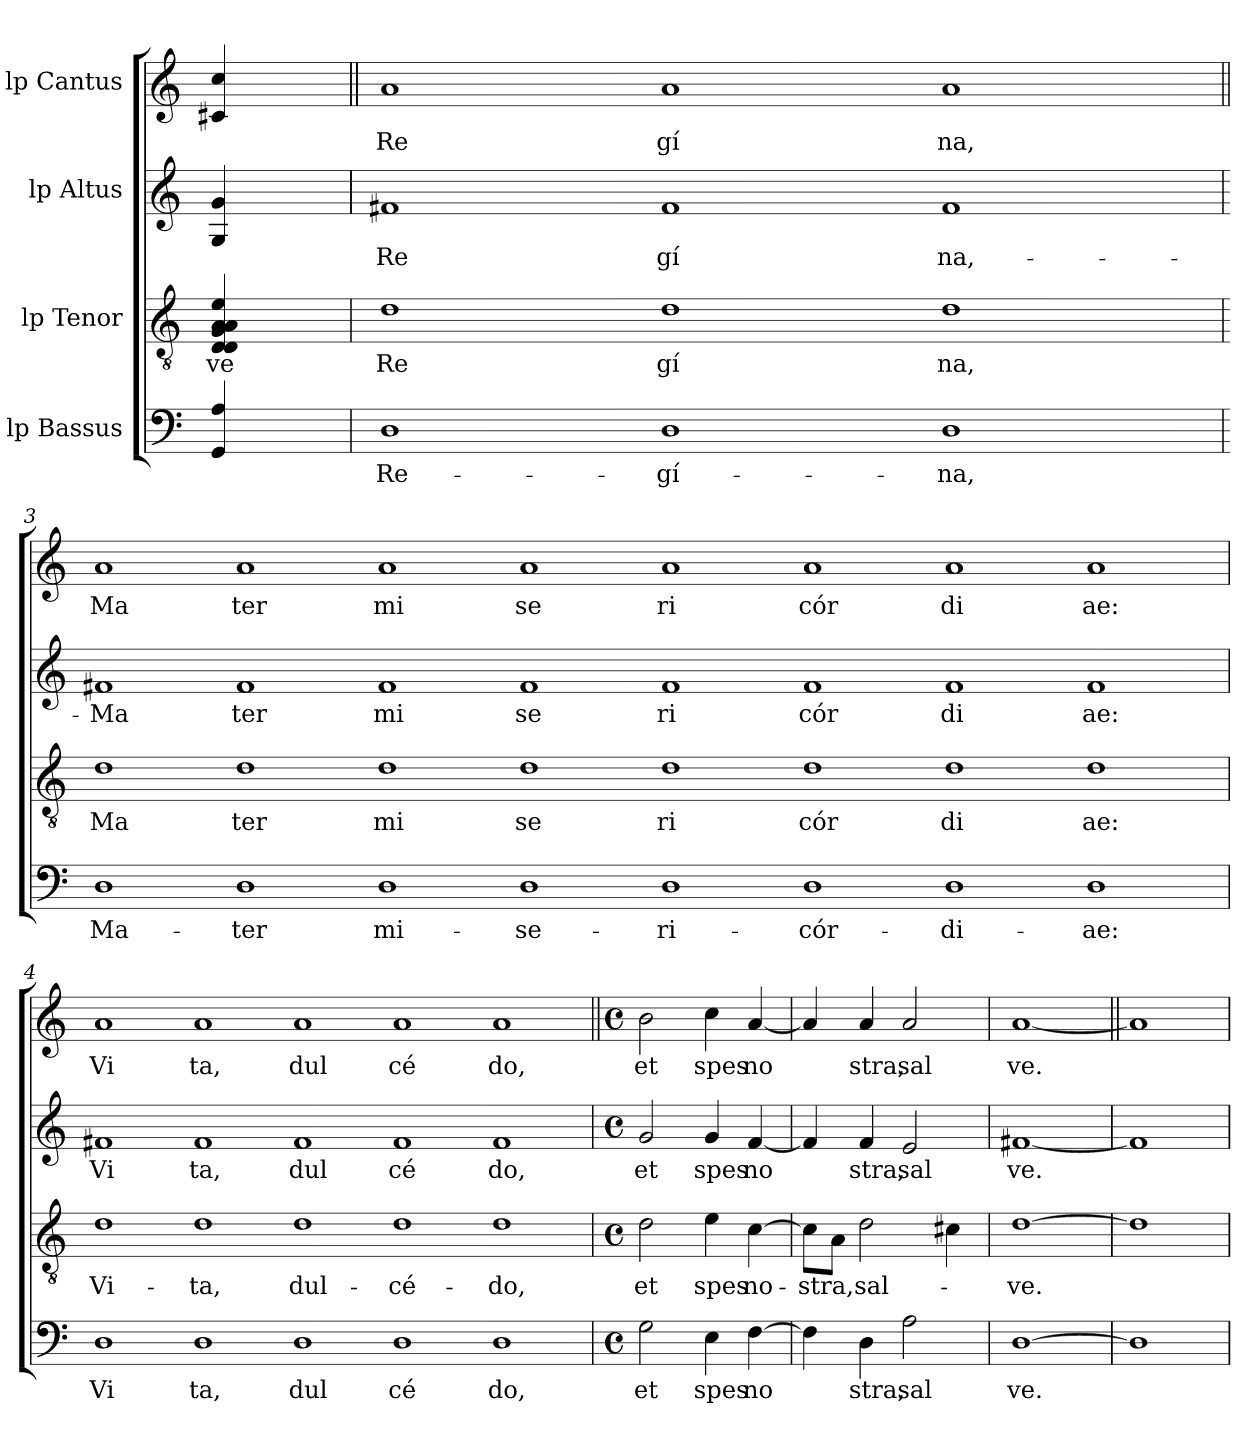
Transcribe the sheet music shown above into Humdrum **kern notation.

**kern	**text	**kern	**text	**kern	**text	**kern	**text
*part4	*part4	*part3	*part3	*part2	*part2	*part1	*part1
*staff4	*staff4	*staff3	*staff3	*staff2	*staff2	*staff1	*staff1
*I"lp Bassus	*	*I"lp Tenor	*	*I"lp Altus	*	*I"lp Cantus	*
!!LO:PB:g=z
*stria5	*	*stria5	*	*stria5	*	*stria5	*
*clefF4	*	*clefGv2	*	*clefG2	*	*clefG2	*
=1	=1	=1	=1	=1	=1	=1	=1
!	!	!	!LO:LY:b:cj	!	!	!	!
*	*	*	*	*^	*	*^	*
4A/ 4GG/	.	4e/ 4D/ 4A/ 4G/ 4A/ 4D/	ve	4g/ 4G/	64ryy	.	4cc/ 4c#X/	64ryy	.
.	.	.	.	.	8...ryy	.	.	8...ryy	.
=2	=2||	=2	=2||	=2	=2	=2||	=2||	=2||	=2||
!	!LO:LY:b:cj	!	!LO:LY:b:cj	!	!	!LO:LY:b:cj	!	!	!LO:LY:b:cj
*	*	*	*	*v	*v	*	*	*	*
*	*	*	*	*	*	*v	*v	*
1D	Re-	1d	Re	1f#X	Re	1a	Re
!	!LO:LY:b:cj	!	!LO:LY:b:cj	!	!LO:LY:b:cj	!	!LO:LY:b:cj
1D	-gí-	1d	gí	1f#	gí	1a	gí
!	!LO:LY:b:cj	!	!LO:LY:b:cj	!	!LO:LY:b:cj	!	!LO:LY:b:cj
1D	-na,	1d	na,	1f#	na,-	1a	na,
=3	=3||	=3	=3||	=3	=3||	=3||	=3||
!	!LO:LY:b:cj	!	!LO:LY:b:cj	!	!LO:LY:b:cj	!	!LO:LY:b:cj
1D	Ma-	1d	Ma	1f#X	-Ma	1a	Ma
!	!LO:LY:b:cj	!	!LO:LY:b:cj	!	!LO:LY:b:cj	!	!LO:LY:b:cj
1D	-ter	1d	ter	1f#	ter	1a	ter
!	!LO:LY:b:cj	!	!LO:LY:b:cj	!	!LO:LY:b:cj	!	!LO:LY:b:cj
1D	mi-	1d	mi	1f#	mi	1a	mi
!	!LO:LY:b:cj	!	!LO:LY:b:cj	!	!LO:LY:b:cj	!	!LO:LY:b:cj
1D	-se-	1d	se	1f#	se	1a	se
!	!LO:LY:b:cj	!	!LO:LY:b:cj	!	!LO:LY:b:cj	!	!LO:LY:b:cj
1D	-ri-	1d	ri	1f#	ri	1a	ri
!	!LO:LY:b:cj	!	!LO:LY:b:cj	!	!LO:LY:b:cj	!	!LO:LY:b:cj
1D	-cór-	1d	cór	1f#	cór	1a	cór
!	!LO:LY:b:cj	!	!LO:LY:b:cj	!	!LO:LY:b:cj	!	!LO:LY:b:cj
1D	-di-	1d	di	1f#	di	1a	di
!	!LO:LY:b:cj	!	!LO:LY:b:cj	!	!LO:LY:b:cj	!	!LO:LY:b:cj
1D	-ae:	1d	ae:	1f#	ae:	1a	ae:
!!LO:LB:g=z
=4	=4	=4	=4	=4	=4	=4	=4
!	!LO:LY:b:cj	!	!LO:LY:b:cj	!	!LO:LY:b:cj	!	!LO:LY:b:cj
1D	Vi	1d	Vi-	1f#X	Vi	1a	Vi
!	!LO:LY:b:cj	!	!LO:LY:b:cj	!	!LO:LY:b:cj	!	!LO:LY:b:cj
1D	ta,	1d	-ta,	1f#	ta,	1a	ta,
!	!LO:LY:b:cj	!	!LO:LY:b:cj	!	!LO:LY:b:cj	!	!LO:LY:b:cj
1D	dul	1d	dul-	1f#	dul	1a	dul
!	!LO:LY:b:cj	!	!LO:LY:b:cj	!	!LO:LY:b:cj	!	!LO:LY:b:cj
1D	cé	1d	-cé-	1f#	cé	1a	cé
!	!LO:LY:b:cj	!	!LO:LY:b:cj	!	!LO:LY:b:cj	!	!LO:LY:b:cj
1D	do,	1d	-do,	1f#	do,	1a	do,
=5	=5||	=5	=5||	=5	=5||	=5||	=5||
*M4/4	*	*M4/4	*	*M4/4	*	*M4/4	*
*met(c)	*	*met(c)	*	*met(c)	*	*met(c)	*
!	!LO:LY:b:cj	!	!LO:LY:b:cj	!	!LO:LY:b:cj	!	!LO:LY:b:cj
2G\	et	2d\	et	2g/	et	2b\	et
!	!LO:LY:b:cj	!	!LO:LY:b:cj	!	!LO:LY:b:cj	!	!LO:LY:b:cj
4E\	spes	4e\	spes	4g/	spes	4cc\	spes
!	!LO:LY:b:cj	!	!LO:LY:b:cj	!	!LO:LY:b:cj	!	!LO:LY:b:cj
[>4F\	no	[>4c\	no-	[<4f/	no	[<4a/	no
=6	=6	=6	=6	=6	=6	=6	=6
!	!	!	!LO:LY:b	!	!	!	!
4F\]	.	8c\L]	-stra,	4f/]	.	4a/]	.
.	.	8A\J	.	.	.	.	.
!	!LO:LY:b:cj	!	!LO:LY:b:cj	!	!LO:LY:b:cj	!	!LO:LY:b:cj
4D\	stra,	2d\	sal-	4f/	stra,	4a/	stra,
!	!LO:LY:b:cj	!	!	!	!LO:LY:b:cj	!	!LO:LY:b:cj
2A\	sal	.	.	2e/	sal	2a/	sal
.	.	4c#X\	.	.	.	.	.
=7	=7	=7	=7	=7	=7	=7	=7
!	!LO:LY:b:cj	!	!LO:LY:b:cj	!	!LO:LY:b:cj	!	!LO:LY:b:cj
[1D	ve.	[1d	-ve.	[1f#X	ve.	[1a	ve.
=8	=8||	=8	=8||	=8	=8||	=8||	=8||
1D]	.	1d]	.	1f#]	.	1a]	.
=	=	=	=	=	=	=	=
*-	*-	*-	*-	*-	*-	*-	*-
